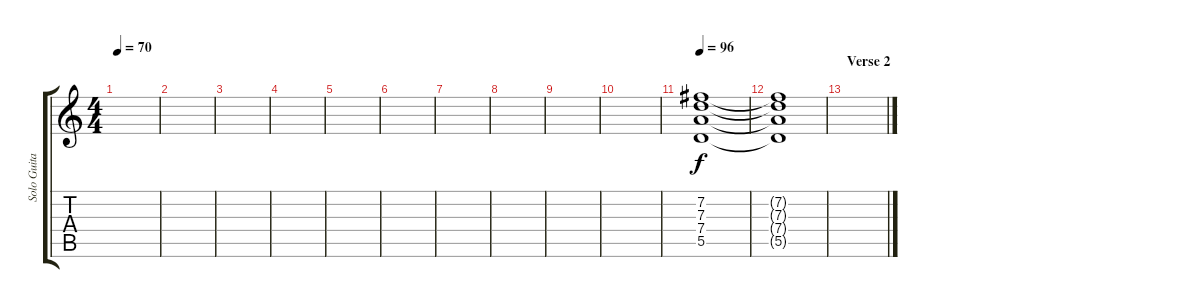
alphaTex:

\track ("Solo Guitar" "Solo Guita") {instrument distortionguitar}
\staff {score tabs}
\tuning (E4 B3 G3 D3 A2 E2) {hide}
\ts (4 4)
\tempo 70
\clef g2
\ks c
|
|
|
|
|
|
|
|
|
|
\tempo 96
(7.2 7.3 7.4 5.5).1{instrument electricguitarjazz} |
(7.2{t} 7.3{t} 7.4{t} 5.5{t}).1 |
\section ("" "Verse 2")
